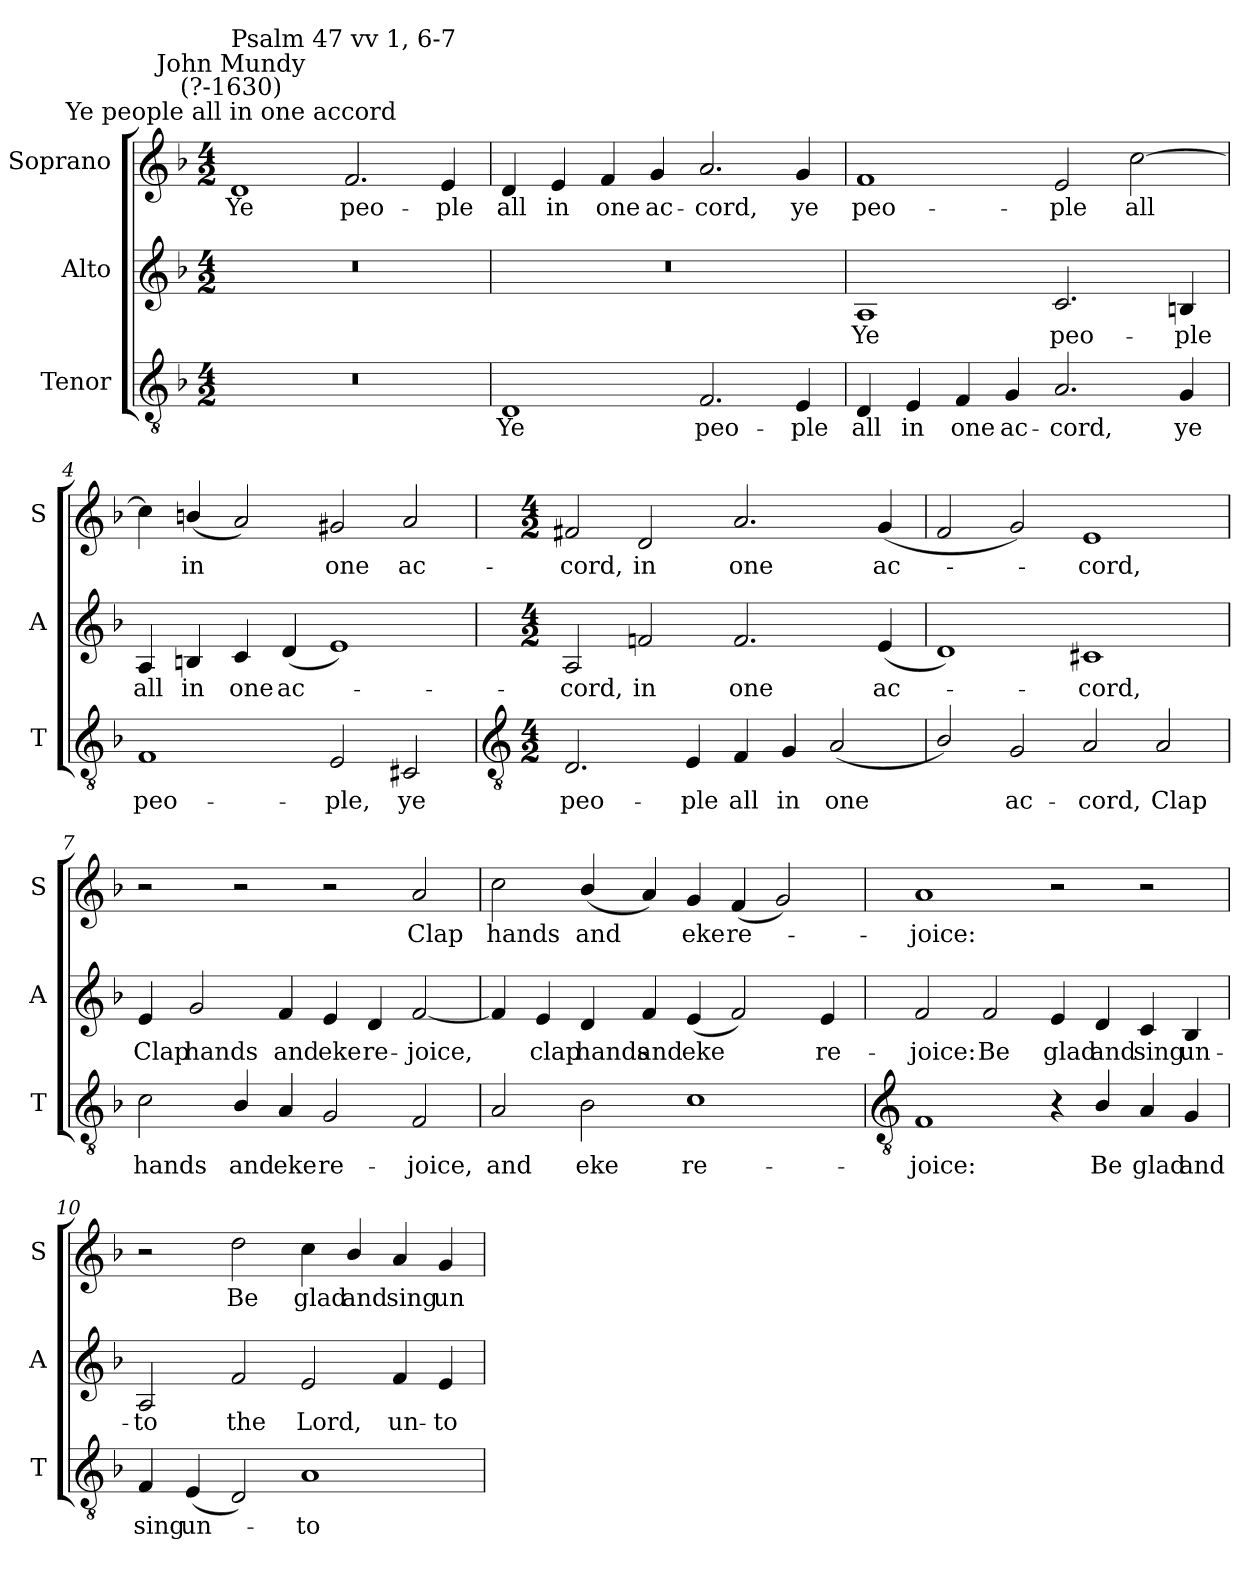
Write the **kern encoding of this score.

**kern	**text	**kern	**text	**kern	**text
*part3	*part3	*part2	*part2	*part1	*part1
*staff3	*staff3	*staff2	*staff2	*staff1	*staff1
*I"Tenor	*	*I"Alto	*	*I"Soprano	*
*I'T	*	*I'A	*	*I'S	*
*clefGv2	*	*clefG2	*	*clefG2	*
*k[b-]	*	*k[b-]	*	*k[b-]	*
*F:	*	*F:	*	*F:	*
*M4/2	*	*M4/2	*	*M4/2	*
=1	=1	=1	=1	=1	=1
!	!	!	!	!LO:TX:a:cj:t=Ye people all in one accord	!
!	!	!	!	!LO:TX:a:cj:t=John Mundy\n(?-1630)	!
!	!	!	!	!LO:TX:a:t=Psalm 47 vv 1, 6-7	!
!	!	!	!	!	!LO:LY:b
0r	.	0r	.	1d	Ye
!	!	!	!	!	!LO:LY:b
.	.	.	.	2.f	peo-
!	!	!	!	!	!LO:LY:b
.	.	.	.	4e	-ple
=2	=2	=2	=2	=2	=2
!	!LO:LY:b	!	!	!	!LO:LY:b
1D	Ye	0r	.	4d	all
!	!	!	!	!	!LO:LY:b
.	.	.	.	4e	in
!	!	!	!	!	!LO:LY:b
.	.	.	.	4f	one
!	!	!	!	!	!LO:LY:b
.	.	.	.	4g	ac-
!	!LO:LY:b	!	!	!	!LO:LY:b
2.F	peo-	.	.	2.a	-cord,
!	!LO:LY:b	!	!	!	!LO:LY:b
4E	-ple	.	.	4g	ye
=3	=3	=3	=3	=3	=3
!	!LO:LY:b	!	!LO:LY:b	!	!LO:LY:b
4D	all	1A	Ye	1f	peo-
!	!LO:LY:b	!	!	!	!
4E	in	.	.	.	.
!	!LO:LY:b	!	!	!	!
4F	one	.	.	.	.
!	!LO:LY:b	!	!	!	!
4G	ac-	.	.	.	.
!	!LO:LY:b	!	!LO:LY:b	!	!LO:LY:b
2.A	-cord,	2.c	peo-	2e	-ple
!	!	!	!	!	!LO:LY:b
.	.	.	.	[2cc	all
!	!LO:LY:b	!	!LO:LY:b	!	!
4G	ye	4Bn	-ple	.	.
=4	=4	=4	=4	=4	=4
!	!LO:LY:b	!	!LO:LY:b	!	!
1F	peo-	4A	all	4cc]	.
!	!	!	!LO:LY:b	!	!LO:LY:b
.	.	4Bn	in	(<4bn/	in
!	!	!	!LO:LY:b	!	!
.	.	4c	one	2a)	.
!	!	!	!LO:LY:b	!	!
.	.	(<4d	ac-	.	.
!	!LO:LY:b	!	!	!	!LO:LY:b
2E	-ple,	1e)	.	2g#X	one
!	!LO:LY:b	!	!	!	!LO:LY:b
2C#X	ye	.	.	2a	ac-
!!LO:LB:g=z
=5	=5	=5	=5	=5	=5
*clefGv2	*	*	*	*	*
*M4/2	*	*M4/2	*	*M4/2	*
!	!LO:LY:b	!	!LO:LY:b	!	!LO:LY:b
2.D	peo-	2A	cord,	2f#X	-cord,
!	!	!	!LO:LY:b	!	!LO:LY:b
.	.	2fn	in	2d	in
!	!LO:LY:b	!	!	!	!
4E	-ple	.	.	.	.
!	!LO:LY:b	!	!LO:LY:b	!	!LO:LY:b
4F	all	2.f	one	2.a	one
!	!LO:LY:b	!	!	!	!
4G	in	.	.	.	.
!	!LO:LY:b	!	!	!	!
(<2A	one	.	.	.	.
!	!	!	!LO:LY:b	!	!LO:LY:b
.	.	(<4e	ac-	(<4g	ac-
=6	=6	=6	=6	=6	=6
2B-/)	.	1d)	.	2f	.
!	!LO:LY:b	!	!	!	!
2G	ac-	.	.	2g)	.
!	!LO:LY:b	!	!LO:LY:b	!	!LO:LY:b
2A	-cord,	1c#X	cord,	1e	cord,
!	!LO:LY:b	!	!	!	!
2A	Clap	.	.	.	.
=7	=7	=7	=7	=7	=7
!	!LO:LY:b	!	!LO:LY:b	!	!
2c	hands	4e	Clap	2r	.
!	!	!	!LO:LY:b	!	!
.	.	2g	hands	.	.
!	!LO:LY:b	!	!	!	!
4B-/	and	.	.	2r	.
!	!LO:LY:b	!	!LO:LY:b	!	!
4A	eke	4f	and	.	.
!	!LO:LY:b	!	!LO:LY:b	!	!
2G	re-	4e	eke	2r	.
!	!	!	!LO:LY:b	!	!
.	.	4d	re-	.	.
!	!LO:LY:b	!	!LO:LY:b	!	!LO:LY:b
2F	-joice,	[2f	-joice,	2a	Clap
=8	=8	=8	=8	=8	=8
!	!LO:LY:b	!	!	!	!LO:LY:b
2A	and	4f]	.	2cc	hands
!	!	!	!LO:LY:b	!	!
.	.	4e	clap	.	.
!	!LO:LY:b	!	!LO:LY:b	!	!LO:LY:b
2B-	eke	4d	hands	(<4b-/	and
!	!	!	!LO:LY:b	!	!
.	.	4f	and	4a)	.
!	!LO:LY:b	!	!LO:LY:b	!	!LO:LY:b
1c	re-	(<4e	eke	4g	eke
!	!	!	!	!	!LO:LY:b
.	.	2f)	.	(<4f	re-
.	.	.	.	2g)	.
!	!	!	!LO:LY:b	!	!
.	.	4e	re-	.	.
!!LO:LB:g=z
=9	=9	=9	=9	=9	=9
*clefGv2	*	*	*	*	*
!	!LO:LY:b	!	!LO:LY:b	!	!LO:LY:b
1F	-joice:	2f	-joice:	1a	joice:
!	!	!	!LO:LY:b	!	!
.	.	2f	Be	.	.
!	!	!	!LO:LY:b	!	!
4r	.	4e	glad	2r	.
!	!LO:LY:b	!	!LO:LY:b	!	!
4B-/	Be	4d	and	.	.
!	!LO:LY:b	!	!LO:LY:b	!	!
4A	glad	4c	sing	2r	.
!	!LO:LY:b	!	!LO:LY:b	!	!
4G	and	4B-	un-	.	.
=10	=10	=10	=10	=10	=10
!	!LO:LY:b	!	!LO:LY:b	!	!
4F	sing	2A	-to	2r	.
!	!LO:LY:b	!	!	!	!
(<4E	un-	.	.	.	.
!	!	!	!LO:LY:b	!	!LO:LY:b
2D)	.	2f	the	2dd	Be
!	!LO:LY:b	!	!LO:LY:b	!	!LO:LY:b
1A	to	2e	Lord,	4cc	glad
!	!	!	!	!	!LO:LY:b
.	.	.	.	4b-/	and
!	!	!	!LO:LY:b	!	!LO:LY:b
.	.	4f	un-	4a	sing
!	!	!	!LO:LY:b	!	!LO:LY:b
.	.	4e	-to	4g	un-
=	=	=	=	=	=
*-	*-	*-	*-	*-	*-
